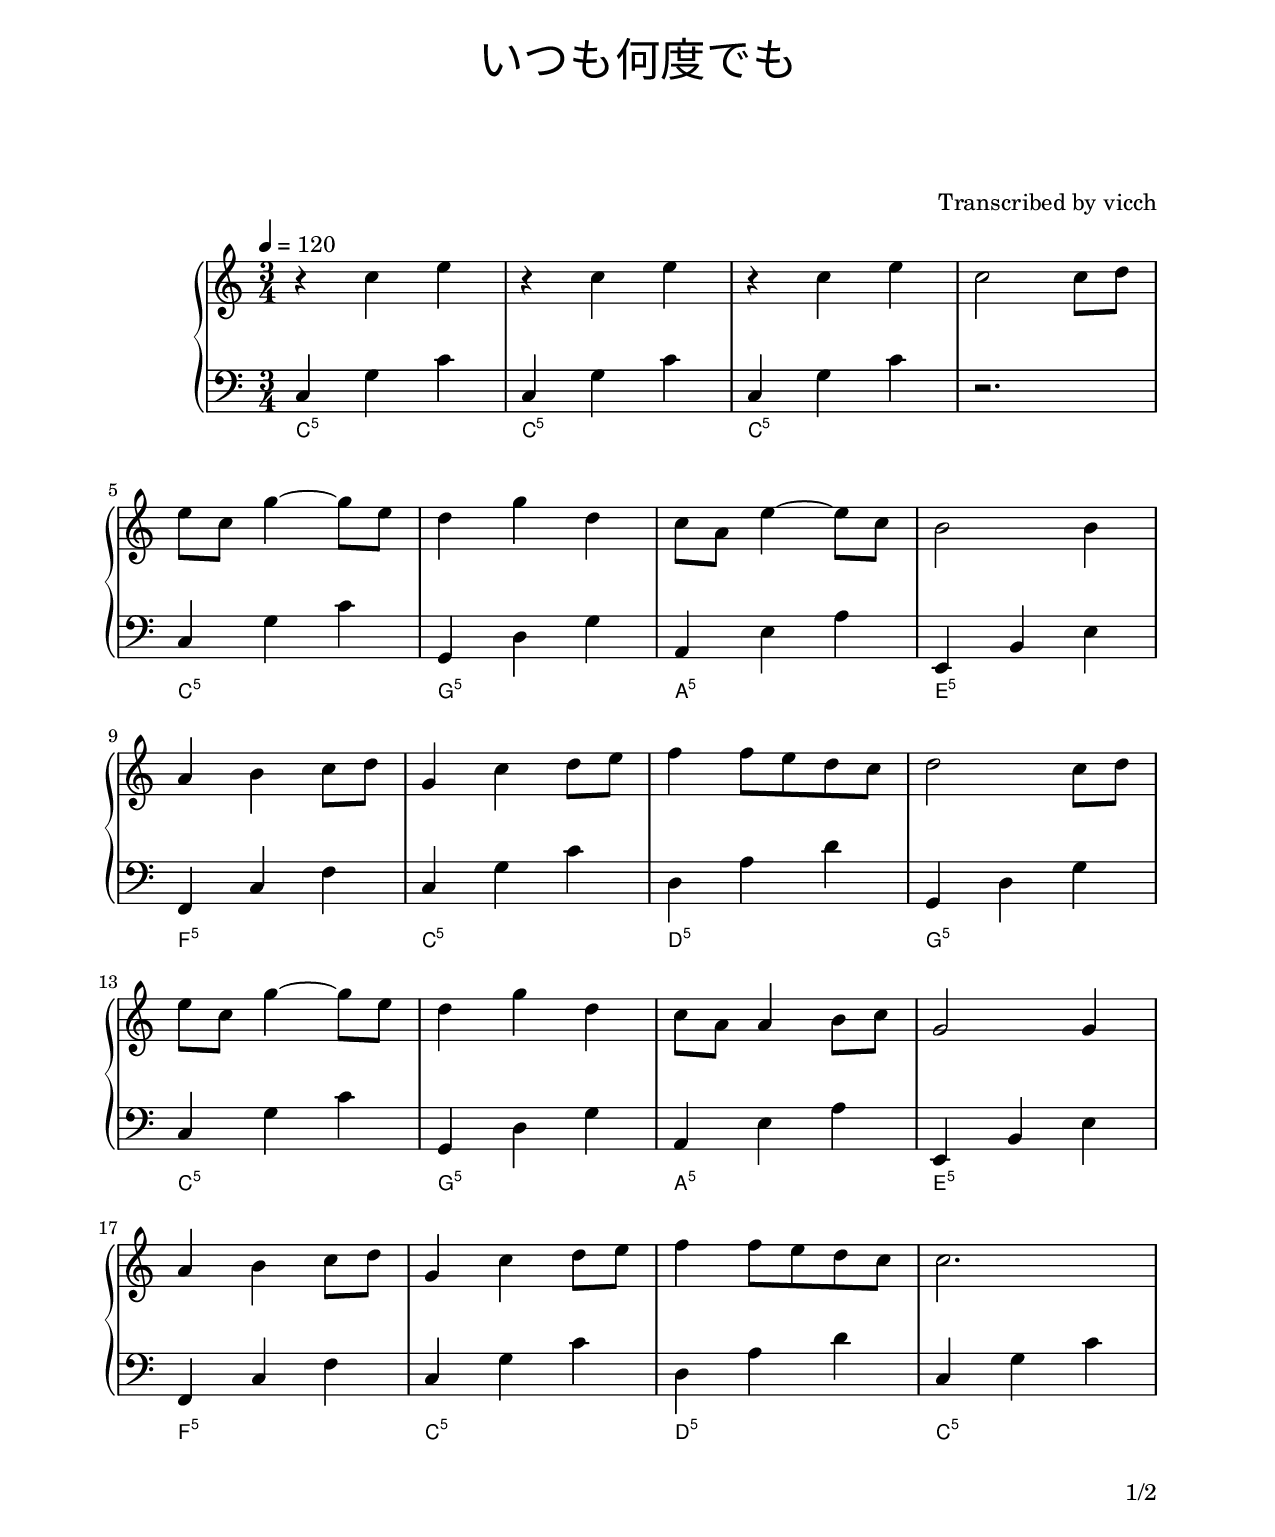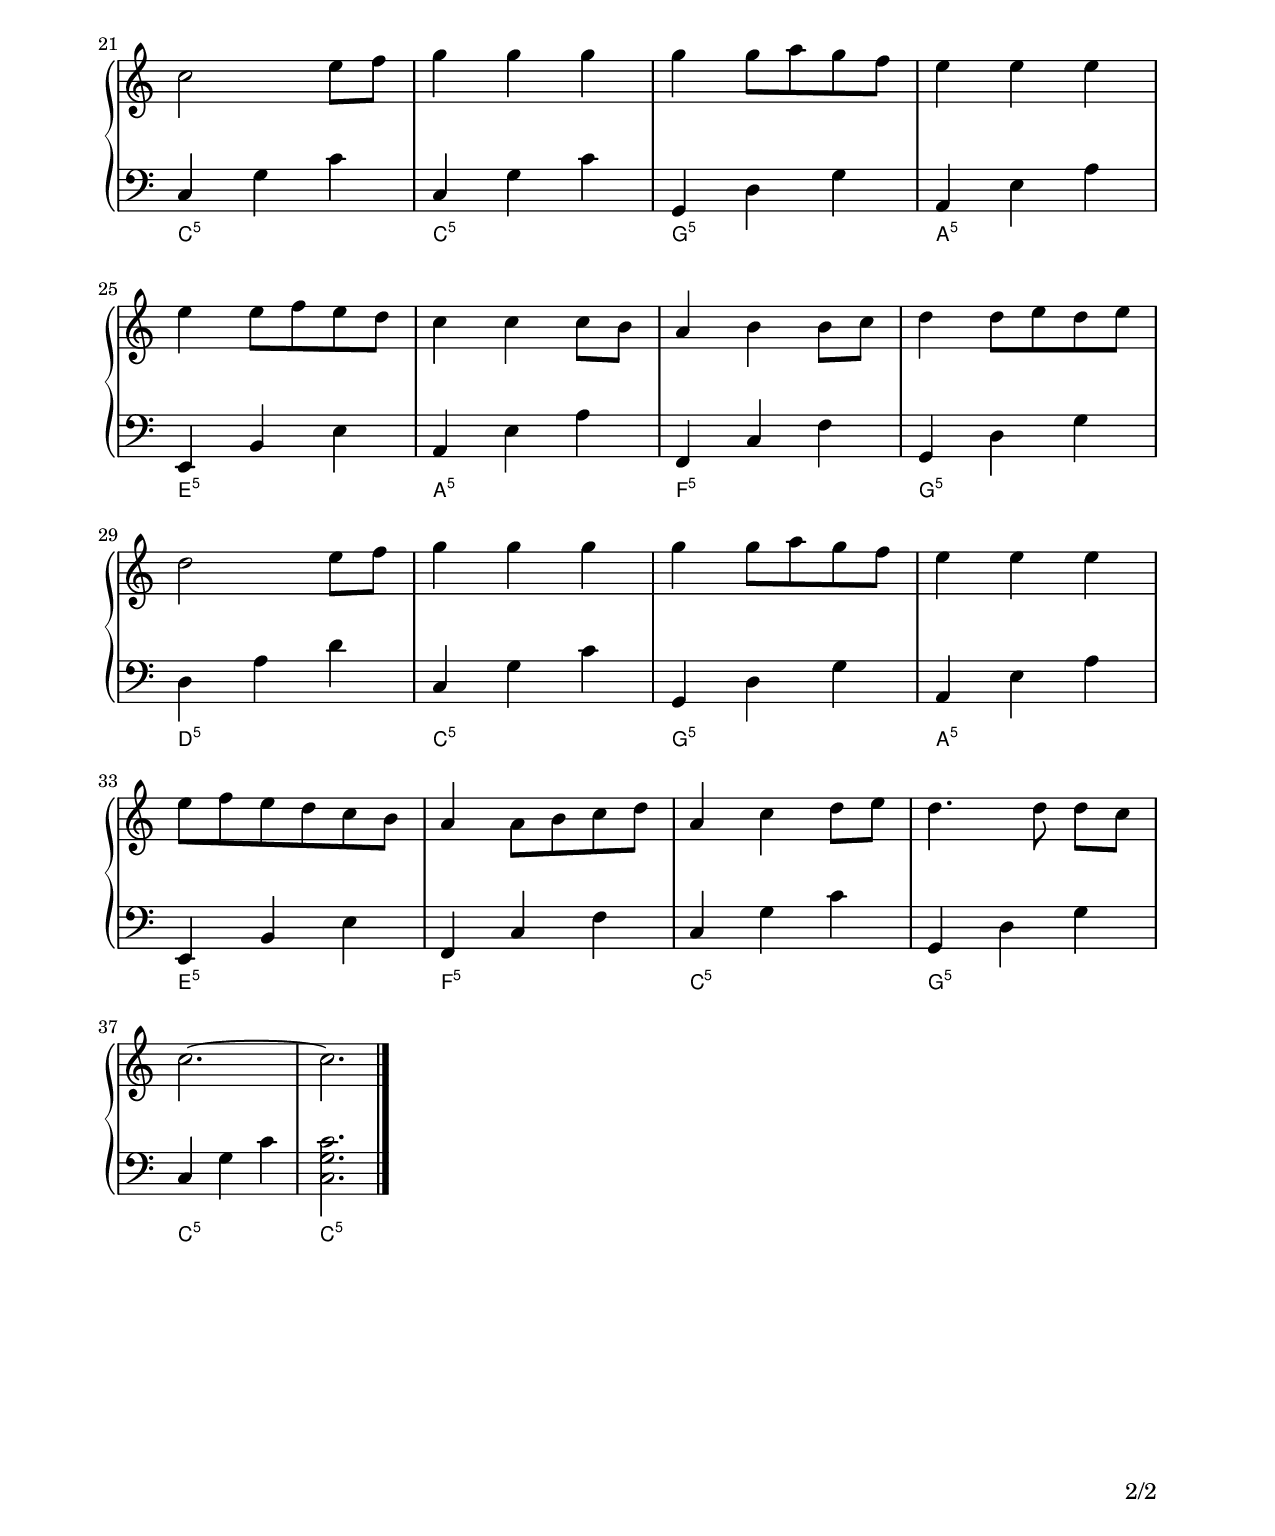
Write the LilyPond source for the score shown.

\version "2.24.3"
\include "../template.v1.ly"

\header {
  title = \markup \override #'((font-name . "FangSong")(font-size . 6)) "いつも何度でも"
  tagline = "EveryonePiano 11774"
}

\paper {
  total-page = 2
  ragged-last = ##t
}

\markup \vspace #1.5

Cfive = { c4  g4  c'4 }
Dfive = { d4  a4  d'4 }
Efive = { e,4 b,4 e4  }
Ffive = { f,4 c4  f4  }
Gfive = { g,4 d4  g4  }
Afive = { a,4 e4  a4  }

\score {
  \new PianoStaff <<
    \new Staff {
      \tempo 4 = 120
      \clef treble
      \key c \major
      \time 3/4
      
      r4 c''4 e''4 | r4 c''4 e''4 | r4 c''4 e''4 | c''2 c''8 d''8 | \break
      
      e''8 c''8 g''4~ g''8 e''8 | d''4 g''4 d''4 | c''8 a'8 e''4~ e''8 c''8 | b'2 b'4 | \break a'4 b'4 c''8 d''8 | g'4 c''4 d''8 e''8 | f''4 f''8 e''8 d''8 c''8 | d''2 c''8 d''8 | \break
      e''8 c''8 g''4~ g''8 e''8 | d''4 g''4 d''4 | c''8 a'8 a'4   b'8  c''8 | g'2 g'4 | \break a'4 b'4 c''8 d''8 | g'4 c''4 d''8 e''8 | f''4 f''8 e''8 d''8 c''8 | c''2.          | \break
      
      \pageBreak
      
      c''2 e''8 f''8 | g''4 g''4 g''4 | g''4 g''8 a''8 g''8 f''8 | e''4 e''4 e''4 | \break e''4      e''8 f''8 e''8 d''8 | c''4 c''4    c''8 b'8  | a'4 b'4  b'8  c''8 | d''4 d''8 e''8 d''8  e''8  | \break
      d''2 e''8 f''8 | g''4 g''4 g''4 | g''4 g''8 a''8 g''8 f''8 | e''4 e''4 e''4 | \break e''8 f''8 e''8 d''8 c''8 b'8  | a'4  a'8 b'8 c''8 d''8 | a'4 c''4 d''8 e''8 | d''4.     d''8 d''8[ c''8] | \break
      
      c''2.~ | c''2. | \bar "|."
      
    }
    \new Staff {
      \clef bass
      \key c \major
      \time 3/4
      
      \Cfive | \Cfive | \Cfive | r2. |
      
      \Cfive | \Gfive | \Afive | \Efive | \Ffive | \Cfive | \Dfive | \Gfive |
      \Cfive | \Gfive | \Afive | \Efive | \Ffive | \Cfive | \Dfive | \Cfive |
      
      \Cfive | \Cfive | \Gfive | \Afive | \Efive | \Afive | \Ffive | \Gfive |
      \Dfive | \Cfive | \Gfive | \Afive | \Efive | \Ffive | \Cfive | \Gfive |
      
      \Cfive | <c g c'>2. |
    }
    \chords {
      c2.:5 | c2.:5 | c2.:5 | r2. |
      
      c2.:5 | g2.:5 | a2.:5 | e2.:5 | f2.:5 | c2.:5 | d2.:5 | g2.:5 |
      c2.:5 | g2.:5 | a2.:5 | e2.:5 | f2.:5 | c2.:5 | d2.:5 | c2.:5 |
      
      c2.:5 | c2.:5 | g2.:5 | a2.:5 | e2.:5 | a2.:5 | f2.:5 | g2.:5 |
      d2.:5 | c2.:5 | g2.:5 | a2.:5 | e2.:5 | f2.:5 | c2.:5 | g2.:5 |
      
      c2.:5 | c2.:5 |
    }
  >>
  \layout {}
  \midi {}
}
